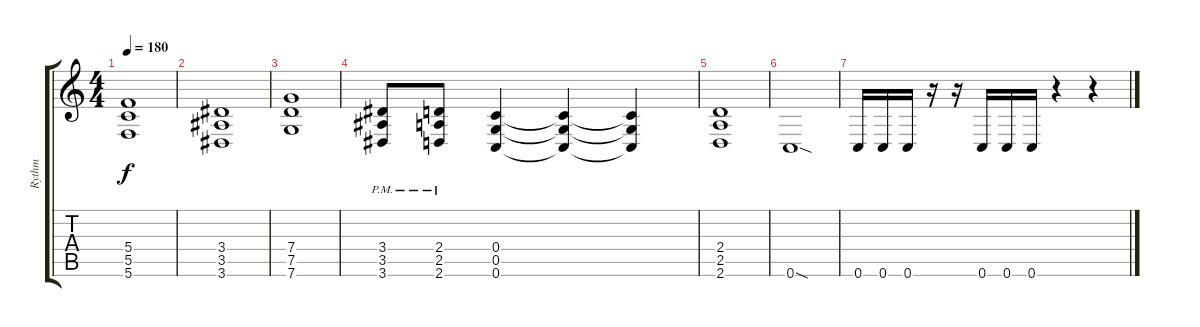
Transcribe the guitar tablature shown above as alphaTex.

\track ("Rythm" "Rythm") {instrument distortionguitar}
\staff {score tabs}
\tuning (D4 A3 F3 C3 G2 C2) {hide}
\ts (4 4)
\tempo 180
\clef g2
\ks c
(5.4 5.5 5.6).1{dy f} |
(3.4 3.5 3.6).1 |
(7.4 7.5 7.6).1 |
(3.4{pm} 3.5{pm} 3.6{pm}).8 (2.4{pm} 2.5{pm} 2.6{pm}).8 (0.4 0.5 0.6).4 (0.4{t} 0.5{t} 0.6{t}).4 (0.4{t} 0.5{t} 0.6{t}).4 |
(2.4 2.5 2.6).1 |
0.6{sod}.1 |
0.6.16 0.6.16 0.6.16 r.16 r.16 0.6.16 0.6.16 0.6.16 r.4 r.4
